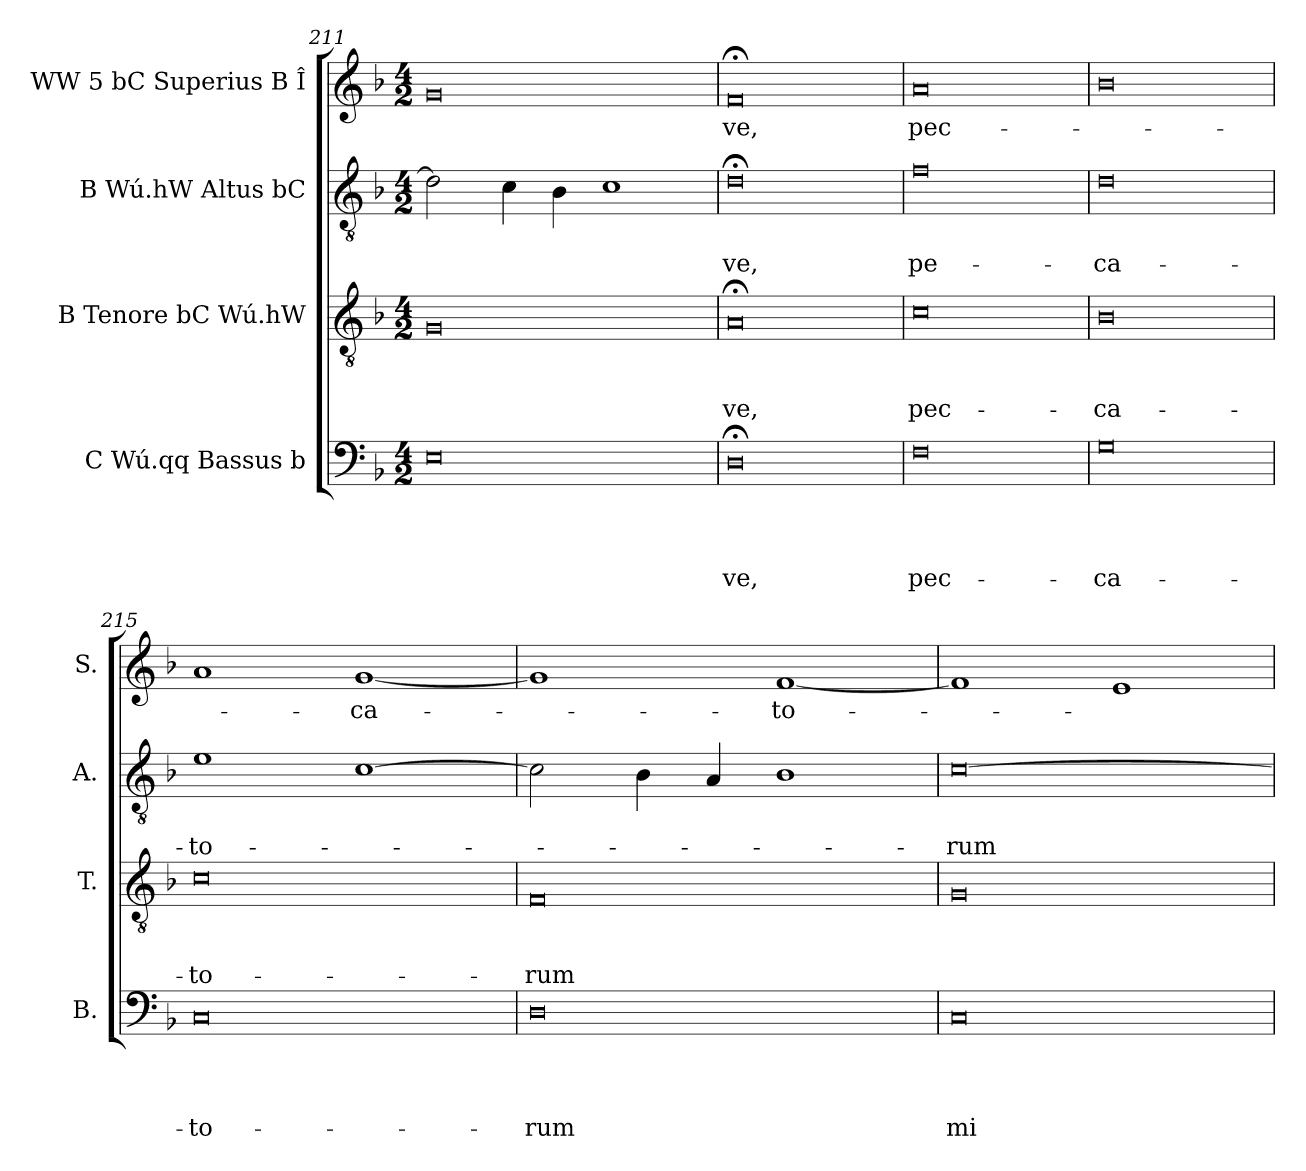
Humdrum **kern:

**kern	**text	**text	**text	**text	**kern	**text	**text	**text	**kern	**text	**text	**kern	**text
*part4	*part4	*part4	*part4	*part4	*part3	*part3	*part3	*part3	*part2	*part2	*part2	*part1	*part1
*staff4	*staff4	*staff4	*staff4	*staff4	*staff3	*staff3	*staff3	*staff3	*staff2	*staff2	*staff2	*staff1	*staff1
*I"C Wú.qq Bassus b	*	*	*	*	*I"B Tenore bC Wú.hW	*	*	*	*I"B Wú.hW Altus bC	*	*	*I"WW 5 bC Superius B Î	*
*I'B.	*	*	*	*	*I'T.	*	*	*	*I'A.	*	*	*I'S.	*
*clefF4	*	*	*	*	*clefGv2	*	*	*	*clefGv2	*	*	*clefG2	*
*k[b-]	*	*	*	*	*k[b-]	*	*	*	*k[b-]	*	*	*k[b-]	*
*F:	*	*	*	*	*F:	*	*	*	*F:	*	*	*F:	*
*M4/2	*	*	*	*	*M4/2	*	*	*	*M4/2	*	*	*M4/2	*
=211	=211	=211	=211	=211	=211	=211	=211	=211	=211	=211	=211	=211	=211
0E	.	.	.	.	0G	.	.	.	2d\]	.	.	0g	.
.	.	.	.	.	.	.	.	.	4c\	.	.	.	.
.	.	.	.	.	.	.	.	.	4B-\	.	.	.	.
.	.	.	.	.	.	.	.	.	1c	.	.	.	.
=212	=212	=212	=212	=212	=212	=212	=212	=212	=212	=212	=212	=212	=212
!	!	!	!	!LO:LY:b	!	!	!	!LO:LY:b	!	!	!LO:LY:b	!	!LO:LY:b
0D;<	.	.	.	-ve,	0A;	.	.	-ve,	0d;<	.	-ve,	0f;	-ve,
=213	=213	=213	=213	=213	=213	=213	=213	=213	=213	=213	=213	=213	=213
!	!	!	!	!LO:LY:b	!	!	!	!LO:LY:b	!	!	!LO:LY:b	!	!LO:LY:b
0F	.	.	.	pec-	0c	.	.	pec-	0f	.	pe-	0a	pec-
!!LO:LB:g=z
=214	=214	=214	=214	=214	=214	=214	=214	=214	=214	=214	=214	=214	=214
!	!	!	!	!LO:LY:b	!	!	!	!LO:LY:b	!	!	!LO:LY:b	!	!
0G	.	.	.	-ca-	0B-	.	.	-ca-	0d	.	-ca-	0b-	.
=215	=215	=215	=215	=215	=215	=215	=215	=215	=215	=215	=215	=215	=215
!	!	!	!	!LO:LY:b:rj	!	!	!	!LO:LY:b:rj	!	!	!LO:LY:b	!	!
0C	.	.	.	-to-	0c	.	.	-to-	1e	.	-to-	1a	.
!	!	!	!	!	!	!	!	!	!	!	!	!	!LO:LY:b
.	.	.	.	.	.	.	.	.	[>1c	.	.	[<1g	-ca-
=216	=216	=216	=216	=216	=216	=216	=216	=216	=216	=216	=216	=216	=216
!	!	!	!	!LO:LY:b	!	!	!	!LO:LY:b	!	!	!	!	!
0D	.	.	.	-rum	0F	.	.	-rum	2c\]	.	.	1g]	.
.	.	.	.	.	.	.	.	.	4B-\	.	.	.	.
.	.	.	.	.	.	.	.	.	4A/	.	.	.	.
!	!	!	!	!	!	!	!	!	!	!	!	!	!LO:LY:b
.	.	.	.	.	.	.	.	.	1B-	.	.	[<1f	-to-
=217	=217	=217	=217	=217	=217	=217	=217	=217	=217	=217	=217	=217	=217
!	!	!	!	!LO:LY:b	!	!	!	!	!	!	!LO:LY:b	!	!
0C	.	.	.	mi-	0G	.	.	.	[>0c	.	-rum	1f]	.
.	.	.	.	.	.	.	.	.	.	.	.	1e	.
=	=	=	=	=	=	=	=	=	=	=	=	=	=
*-	*-	*-	*-	*-	*-	*-	*-	*-	*-	*-	*-	*-	*-
